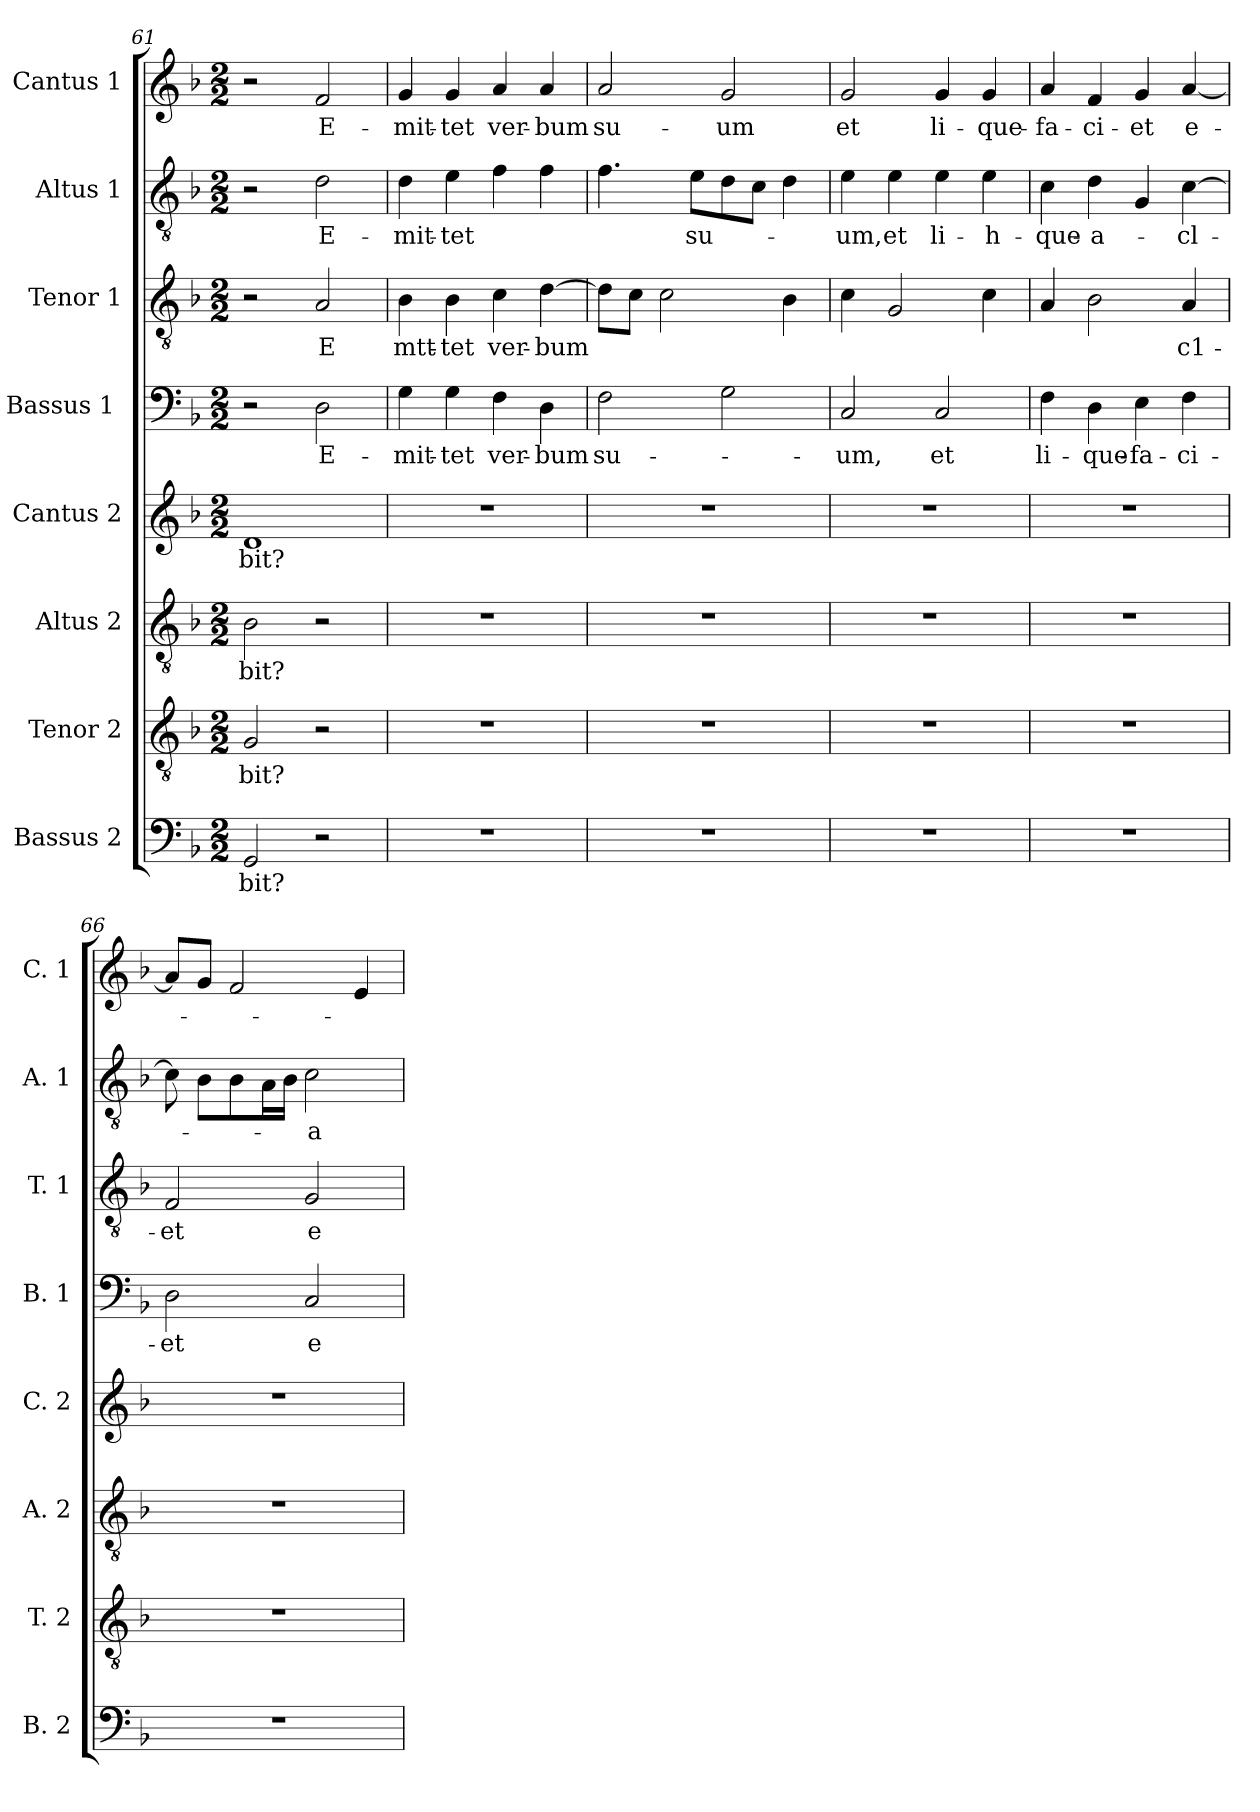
**kern	**text	**kern	**text	**kern	**text	**kern	**text	**kern	**text	**kern	**text	**kern	**text	**kern	**text
*part8	*part8	*part7	*part7	*part6	*part6	*part5	*part5	*part4	*part4	*part3	*part3	*part2	*part2	*part1	*part1
*staff8	*staff8	*staff7	*staff7	*staff6	*staff6	*staff5	*staff5	*staff4	*staff4	*staff3	*staff3	*staff2	*staff2	*staff1	*staff1
*I"Bassus 2	*	*I"Tenor 2	*	*I"Altus 2	*	*I"Cantus 2	*	*I"Bassus 1 	*	*I"Tenor 1	*	*I"Altus 1	*	*I"Cantus 1	*
*I'B. 2	*	*I'T. 2	*	*I'A. 2	*	*I'C. 2	*	*I'B. 1	*	*I'T. 1	*	*I'A. 1	*	*I'C. 1	*
*clefF4	*	*clefGv2	*	*clefGv2	*	*clefG2	*	*clefF4	*	*clefGv2	*	*clefGv2	*	*clefG2	*
*k[b-]	*	*k[b-]	*	*k[b-]	*	*k[b-]	*	*k[b-]	*	*k[b-]	*	*k[b-]	*	*k[b-]	*
*F:	*	*F:	*	*F:	*	*F:	*	*F:	*	*F:	*	*F:	*	*F:	*
*M2/2	*	*M2/2	*	*M2/2	*	*M2/2	*	*M2/2	*	*M2/2	*	*M2/2	*	*M2/2	*
=61	=61	=61	=61	=61	=61	=61	=61	=61	=61	=61	=61	=61	=61	=61	=61
2GG/	bit?	2G/	bit?	2B-\	bit?	1d	bit?	2r	.	2r	.	2r	.	2r	.
2r	.	2r	.	2r	.	.	.	2D\	E-	2A/	E	2d\	E-	2f/	E-
=62	=62	=62	=62	=62	=62	=62	=62	=62	=62	=62	=62	=62	=62	=62	=62
1r	.	1r	.	1r	.	1r	.	4G\	mit-	4B-\	mtt-	4d\	mit-	4g/	mit-
.	.	.	.	.	.	.	.	4G\	tet	4B-\	tet	4e\	tet	4g/	tet
.	.	.	.	.	.	.	.	4F\	ver-	4c\	ver-	4f\	.	4a/	ver-
.	.	.	.	.	.	.	.	4D\	bum	[4d\	bum	4f\	.	4a/	bum
=63	=63	=63	=63	=63	=63	=63	=63	=63	=63	=63	=63	=63	=63	=63	=63
1r	.	1r	.	1r	.	1r	.	2F\	su-	8d\L]	.	4.f\	.	2a/	su-
.	.	.	.	.	.	.	.	.	.	8c\J	.	.	.	.	.
.	.	.	.	.	.	.	.	.	.	2c\	.	.	.	.	.
.	.	.	.	.	.	.	.	.	.	.	.	8e\L	su-	.	.
.	.	.	.	.	.	.	.	2G\	.	.	.	8d\	.	2g/	um
.	.	.	.	.	.	.	.	.	.	.	.	8c\J	.	.	.
.	.	.	.	.	.	.	.	.	.	4B-\	.	4d\	.	.	.
=64	=64	=64	=64	=64	=64	=64	=64	=64	=64	=64	=64	=64	=64	=64	=64
1r	.	1r	.	1r	.	1r	.	2C/	um,	4c\	.	4e\	um,	2g/	et
.	.	.	.	.	.	.	.	.	.	2G/	.	4e\	et	.	.
.	.	.	.	.	.	.	.	2C/	et	.	.	4e\	li-	4g/	li-
.	.	.	.	.	.	.	.	.	.	4c\	.	4e\	h-	4g/	que-
=65	=65	=65	=65	=65	=65	=65	=65	=65	=65	=65	=65	=65	=65	=65	=65
1r	.	1r	.	1r	.	1r	.	4F\	li-	4A/	.	4c\	que-	4a/	fa-
.	.	.	.	.	.	.	.	4D\	que-	2B-\	.	4d\	a-	4f/	ci-
.	.	.	.	.	.	.	.	4E\	fa-	.	.	4G/	.	4g/	et
.	.	.	.	.	.	.	.	4F\	ci-	4A/	-c1-	[4c\	cl-	[4a/	e-
=66	=66	=66	=66	=66	=66	=66	=66	=66	=66	=66	=66	=66	=66	=66	=66
1r	.	1r	.	1r	.	1r	.	2D\	et	2F/	et	8c\]	.	8a/L]	.
.	.	.	.	.	.	.	.	.	.	.	.	8B-\L	.	8g/J	.
.	.	.	.	.	.	.	.	.	.	.	.	8B-\	.	2f/	.
.	.	.	.	.	.	.	.	.	.	.	.	16A\L	.	.	.
.	.	.	.	.	.	.	.	.	.	.	.	16B-\JJ	.	.	.
.	.	.	.	.	.	.	.	2C/	e-	2G/	e-	2c\	a	.	.
.	.	.	.	.	.	.	.	.	.	.	.	.	.	4e/	.
=	=	=	=	=	=	=	=	=	=	=	=	=	=	=	=
*-	*-	*-	*-	*-	*-	*-	*-	*-	*-	*-	*-	*-	*-	*-	*-
